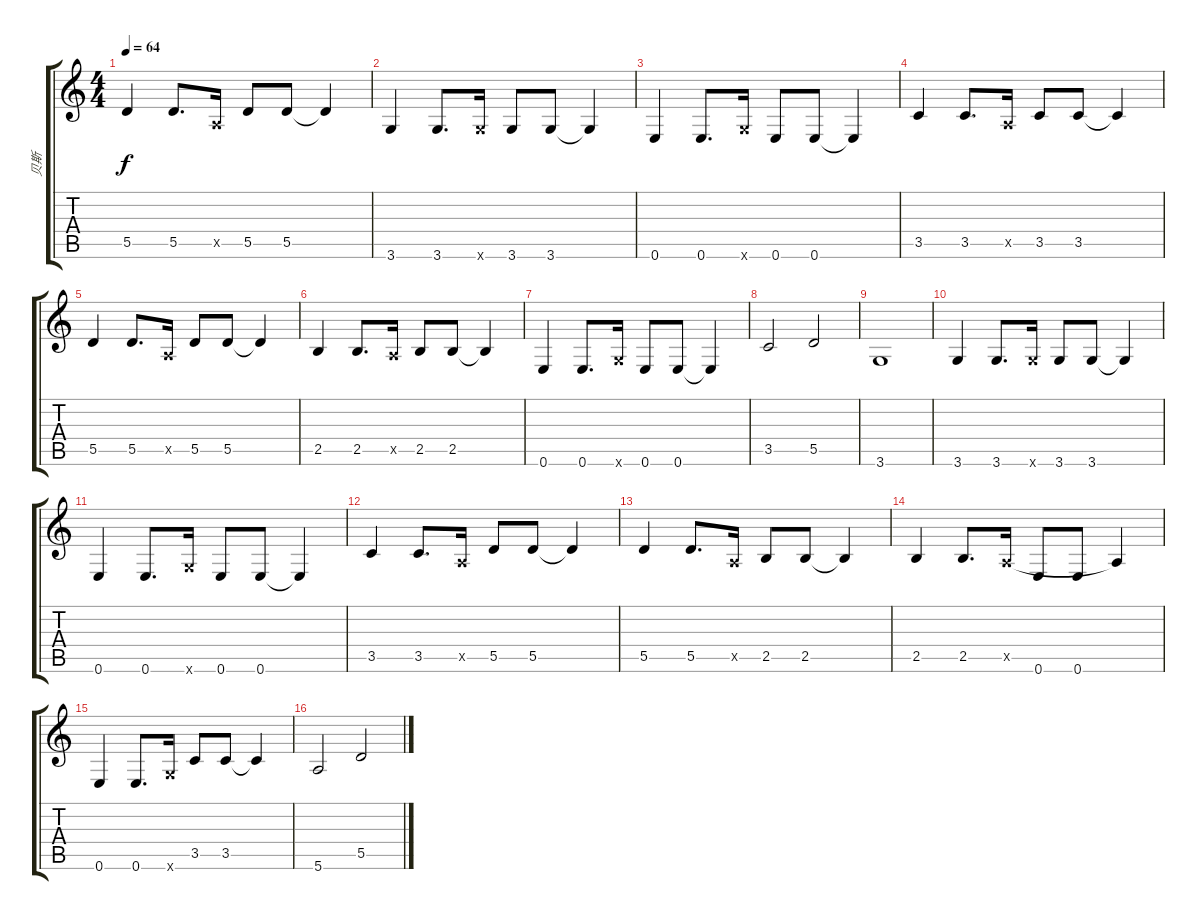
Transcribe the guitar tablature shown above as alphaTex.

\track ("贝斯" "贝斯") {instrument electricbassfinger}
\staff {score tabs}
\tuning (E4 B3 G3 D3 A2 E2) {hide}
\ts (4 4)
\tempo 64
\clef g2
\ks c
5.5.4{dy f} 5.5.8{d} 0.5{x}.16 5.5.8 5.5.8 5.5{t}.4 |
3.6.4 3.6.8{d} 3.6{x}.16 3.6.8 3.6.8 3.6{t}.4 |
0.6.4 0.6.8{d} 3.6{x}.16 0.6.8 0.6.8 0.6{t}.4 |
3.5.4 3.5.8{d} 0.5{x}.16 3.5.8 3.5.8 3.5{t}.4 |
5.5.4 5.5.8{d} 0.5{x}.16 5.5.8 5.5.8 5.5{t}.4 |
2.5.4 2.5.8{d} 0.5{x}.16 2.5.8 2.5.8 2.5{t}.4 |
0.6.4 0.6.8{d} 3.6{x}.16 0.6.8 0.6.8 0.6{t}.4 |
3.5.2 5.5.2 |
3.6.1 |
3.6.4 3.6.8{d} 3.6{x}.16 3.6.8 3.6.8 3.6{t}.4 |
0.6.4 0.6.8{d} 3.6{x}.16 0.6.8 0.6.8 0.6{t}.4 |
3.5.4 3.5.8{d} 0.5{x}.16 5.5.8 5.5.8 5.5{t}.4 |
5.5.4 5.5.8{d} 0.5{x}.16 2.5.8 2.5.8 2.5{t}.4 |
2.5.4 2.5.8{d} 0.5{x}.16 0.6.8 0.6.8 0.5{t}.4 |
0.6.4 0.6.8{d} 3.6{x}.16 3.5.8 3.5.8 3.5{t}.4 |
5.6.2 5.5.2
